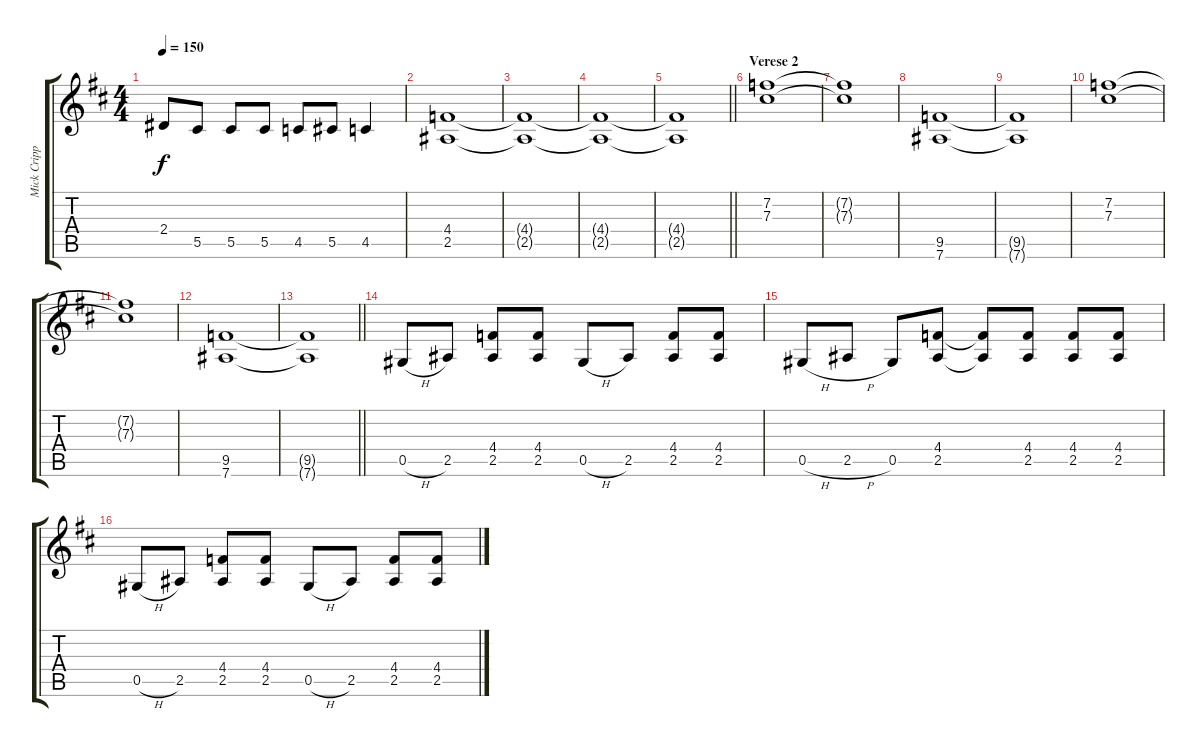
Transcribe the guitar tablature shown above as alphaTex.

\track ("Mick Cripps" "Mick Cripp") {instrument overdrivenguitar}
\staff {score tabs}
\tuning (Eb4 Bb3 Gb3 Db3 Ab2 Eb2) {hide}
\ts (4 4)
\tempo 150
\clef g2
\ks d
2.4.8{dy f} 5.5.8 5.5.8 5.5.8 4.5.8 5.5.8 4.5.4 |
(4.4 2.5).1 |
(4.4{t} 2.5{t}).1 |
(4.4{t} 2.5{t}).1 |
\barLineRight lightlight
(4.4{t} 2.5{t}).1 |
\section ("" "Verese 2")
(7.2 7.3).1 |
(7.2{t} 7.3{t}).1 |
(9.5 7.6).1 |
(9.5{t} 7.6{t}).1 |
(7.2 7.3).1 |
(7.2{t} 7.3{t}).1 |
(9.5 7.6).1 |
\barLineRight lightlight
(9.5{t} 7.6{t}).1 |
0.5{h}.8 2.5.8 (4.4 2.5).8 (4.4 2.5).8 0.5{h}.8 2.5.8 (4.4 2.5).8 (4.4 2.5).8 |
0.5{h}.8 2.5{h}.8 0.5.8 (4.4 2.5).8 (4.4{t} 2.5{t}).8 (4.4 2.5).8 (4.4 2.5).8 (4.4 2.5).8 |
0.5{h}.8 2.5.8 (4.4 2.5).8 (4.4 2.5).8 0.5{h}.8 2.5.8 (4.4 2.5).8 (4.4 2.5).8
